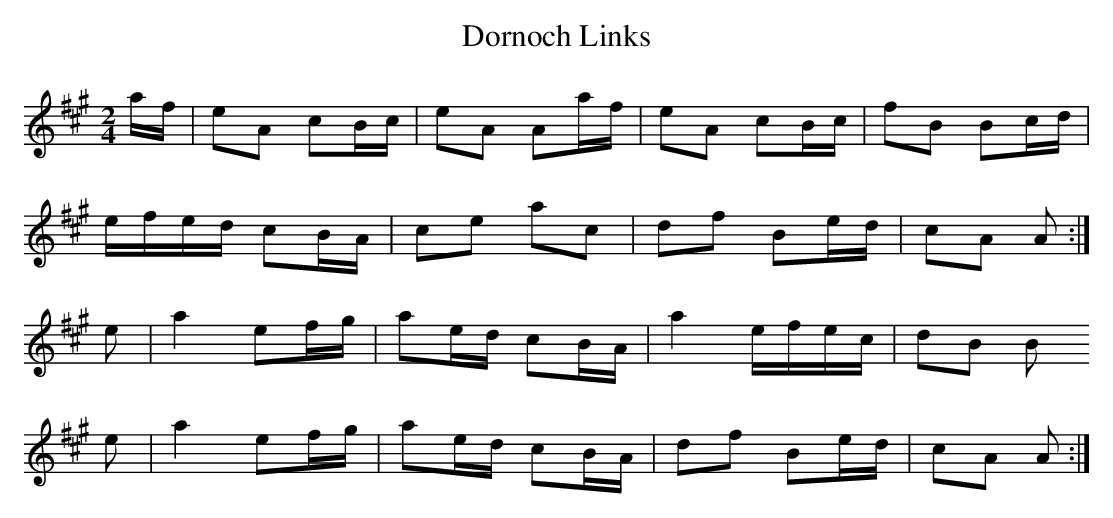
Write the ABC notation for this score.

X:1
T:Dornoch Links
M:2/4
L:1/8
K:A
a/f/ | eA       cB/c/ | eA    Aa/f/ | eA cB/c/    | fB Bc/d/ |
       e/f/e/d/ cB/A/ | ce    ac    | df Be/d/    | cA A    :|
e    | a2       ef/g/ | ae/d/ cB/A/ | a2 e/f/e/c/ | dB B
e    | a2       ef/g/ | ae/d/ cB/A/ | df Be/d/    | cA A    :|
